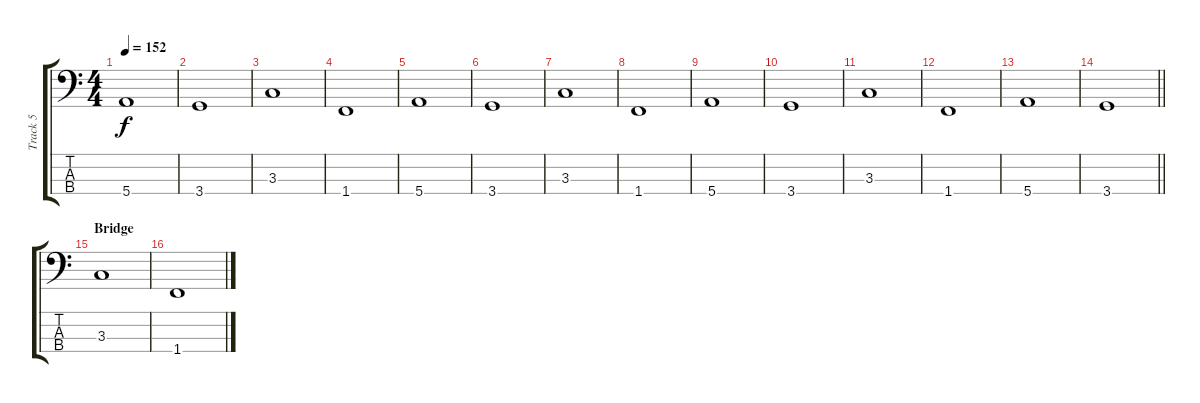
\track ("Track 5" "Track 5") {instrument electricbassfinger}
\staff {score tabs}
\tuning (G2 D2 A1 E1) {hide}
\ts (4 4)
\tempo 152
\clef f4
\ks c
5.4.1{dy f} |
3.4.1 |
3.3.1 |
1.4.1 |
5.4.1 |
3.4.1 |
3.3.1 |
1.4.1 |
5.4.1 |
3.4.1 |
3.3.1 |
1.4.1 |
5.4.1 |
\barLineRight lightlight
3.4.1 |
\section ("" "Bridge")
3.3.1 |
1.4.1
